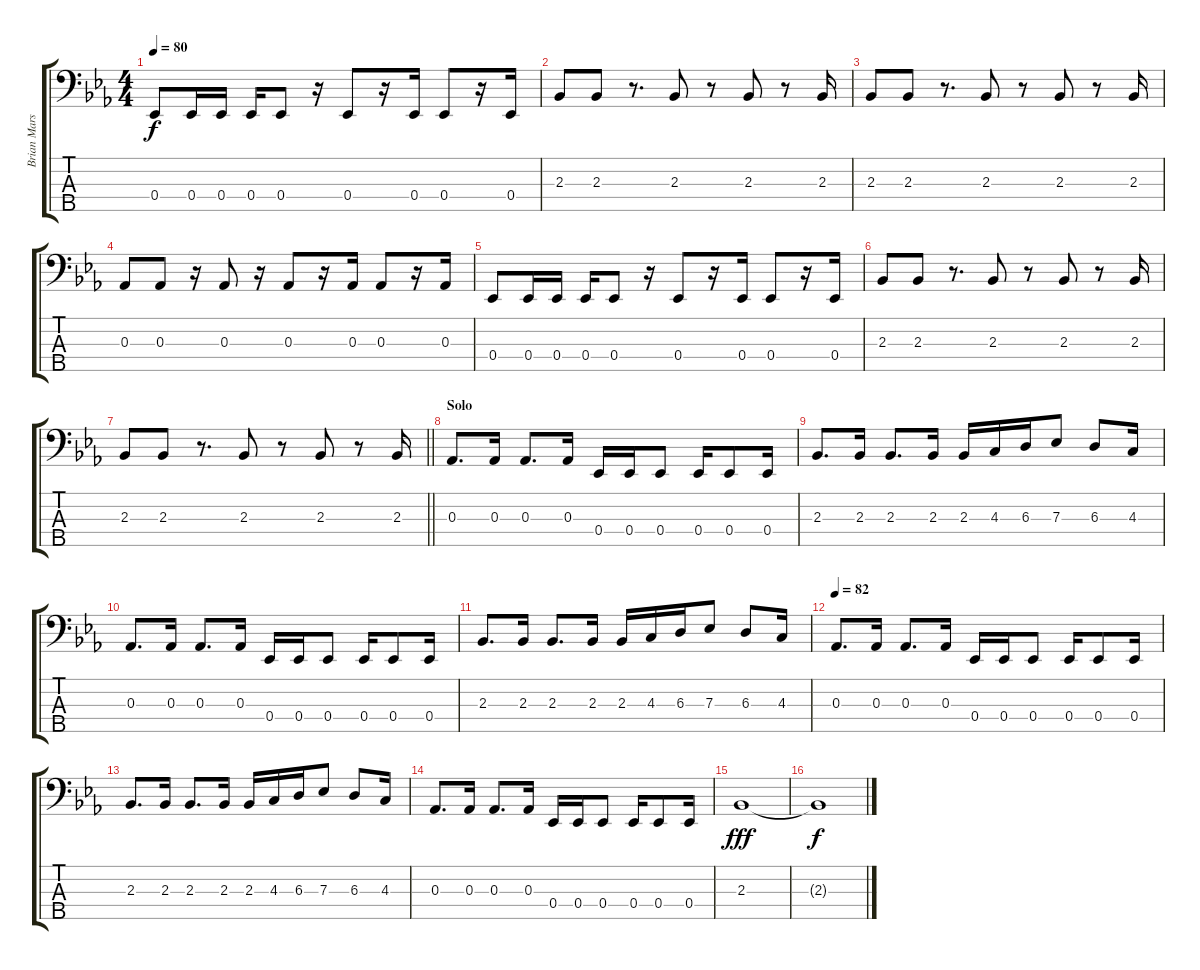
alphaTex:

\track ("Brian Marshall" "Brian Mars") {instrument electricguitarclean}
\staff {score tabs}
\tuning (Gb2 Db2 Ab1 Eb1 Bb0) {hide}
\ts (4 4)
\tempo 80
\clef f4
\ks eb
0.4.8{dy f} 0.4.16 0.4.16 0.4.16 0.4.8 r.16 0.4.8 r.16 0.4.16 0.4.8 r.16 0.4.16 |
2.3.8 2.3.8 r.8{d} 2.3.8 r.8 2.3.8 r.8 2.3.16 |
2.3.8 2.3.8 r.8{d} 2.3.8 r.8 2.3.8 r.8 2.3.16 |
0.3.8 0.3.8 r.16 0.3.8 r.16 0.3.8 r.16 0.3.16 0.3.8 r.16 0.3.16 |
0.4.8 0.4.16 0.4.16 0.4.16 0.4.8 r.16 0.4.8 r.16 0.4.16 0.4.8 r.16 0.4.16 |
2.3.8 2.3.8 r.8{d} 2.3.8 r.8 2.3.8 r.8 2.3.16 |
\barLineRight lightlight
2.3.8 2.3.8 r.8{d} 2.3.8 r.8 2.3.8 r.8 2.3.16 |
\section ("" "Solo")
0.3.8{d} 0.3.16 0.3.8{d} 0.3.16 0.4.16 0.4.16 0.4.8 0.4.16 0.4.8 0.4.16 |
2.3.8{d} 2.3.16 2.3.8{d} 2.3.16 2.3.16 4.3.16 6.3.16 7.3.8 6.3.8 4.3.16 |
0.3.8{d} 0.3.16 0.3.8{d} 0.3.16 0.4.16 0.4.16 0.4.8 0.4.16 0.4.8 0.4.16 |
2.3.8{d} 2.3.16 2.3.8{d} 2.3.16 2.3.16 4.3.16 6.3.16 7.3.8 6.3.8 4.3.16 |
\tempo 82
0.3.8{d} 0.3.16 0.3.8{d} 0.3.16 0.4.16 0.4.16 0.4.8 0.4.16 0.4.8 0.4.16 |
2.3.8{d} 2.3.16 2.3.8{d} 2.3.16 2.3.16 4.3.16 6.3.16 7.3.8 6.3.8 4.3.16 |
0.3.8{d} 0.3.16 0.3.8{d} 0.3.16 0.4.16 0.4.16 0.4.8 0.4.16 0.4.8 0.4.16 |
2.3.1{dy fff} |
2.3{t}.1{dy f}
